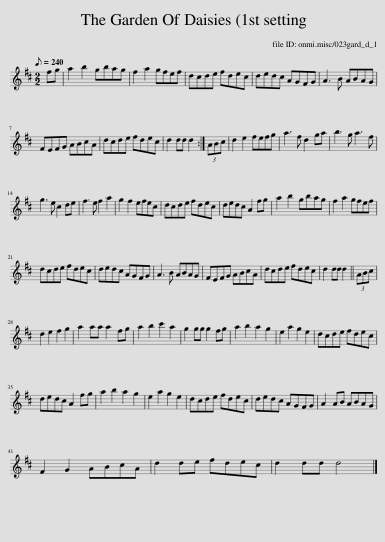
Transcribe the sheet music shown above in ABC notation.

X:1
L:1/8
Q:1/8=240
M:2/2
I:linebreak $
K:D
V:1 treble
V:1
 fg | a2 b2 gbag | f2 a2 gfef | dcde fdec | dedc AGFG | %5
 A3 B ABAG |$ FEFG ABcA | dcde fdec | d2 dd d2 :| (3ABc | %10
 d2 e2 fefg | a3 f d2 ga | b3 g a3 f |$ g3 e c2 de | f3 e f2 a2 | %15
 g2 f2 efec | dcde fdec | dedc A2 fg | a2 b2 gbag | f2 a2 gfef |$ %20
 dcde fdec | dedc AGFG | A3 B ABAG | FEFG ABcA | dcde fdec | %25
 d2 dd d2 || (3ABc |$ d2 e2 f2 g2 | a2 aa a2 fg | a2 b2 c'2 a2 | %30
 g2 gg g2 fg | a2 b2 a2 g2 | e2 a2 g2 e2 | dcde fdec |$ dedc A2 fg | %35
 a2 b2 a2 g2 | e2 a2 g2 e2 | dcde fdec | dedc AGFG | A2 AB ABAG |$ %40
 F2 G2 ABcA | d2 de fdec | d2 dd d4 |] %43
